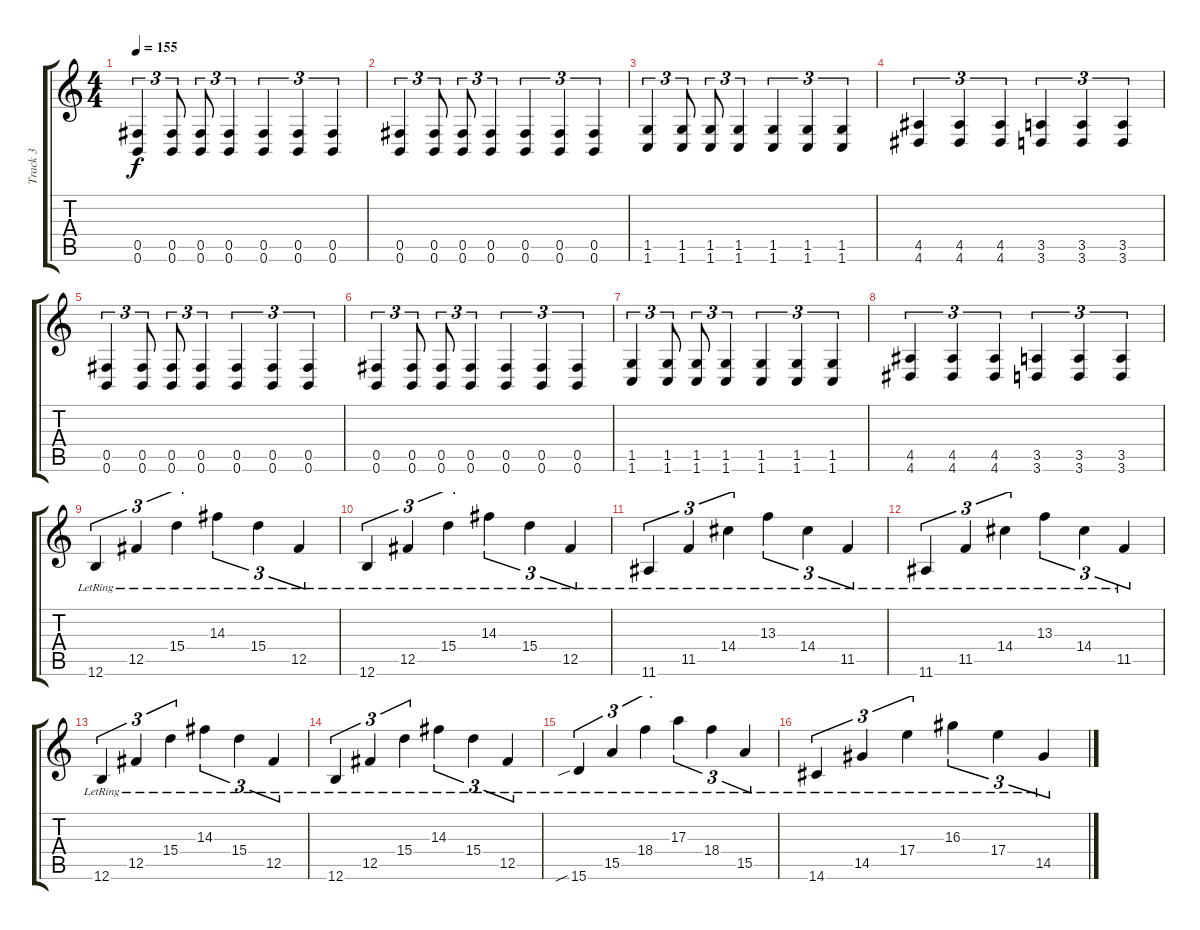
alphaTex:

\track ("Track 3" "Track 3") {instrument distortionguitar}
\staff {score tabs}
\tuning (Db4 Ab3 E3 B2 Gb2 B1) {hide}
\ts (4 4)
\tempo 155
\clef g2
\ks c
(0.5 0.6).4{tu (3 2) dy f instrument distortionguitar} (0.5 0.6).8{tu (3 2)} (0.5 0.6).8{tu (3 2)} (0.5 0.6).4{tu (3 2)} (0.5 0.6).4{tu (3 2)} (0.5 0.6).4{tu (3 2)} (0.5 0.6).4{tu (3 2)} |
(0.5 0.6).4{tu (3 2)} (0.5 0.6).8{tu (3 2)} (0.5 0.6).8{tu (3 2)} (0.5 0.6).4{tu (3 2)} (0.5 0.6).4{tu (3 2)} (0.5 0.6).4{tu (3 2)} (0.5 0.6).4{tu (3 2)} |
(1.5 1.6).4{tu (3 2)} (1.5 1.6).8{tu (3 2)} (1.5 1.6).8{tu (3 2)} (1.5 1.6).4{tu (3 2)} (1.5 1.6).4{tu (3 2)} (1.5 1.6).4{tu (3 2)} (1.5 1.6).4{tu (3 2)} |
(4.5 4.6).4{tu (3 2)} (4.5 4.6).4{tu (3 2)} (4.5 4.6).4{tu (3 2)} (3.5 3.6).4{tu (3 2)} (3.5 3.6).4{tu (3 2)} (3.5 3.6).4{tu (3 2)} |
(0.5 0.6).4{tu (3 2)} (0.5 0.6).8{tu (3 2)} (0.5 0.6).8{tu (3 2)} (0.5 0.6).4{tu (3 2)} (0.5 0.6).4{tu (3 2)} (0.5 0.6).4{tu (3 2)} (0.5 0.6).4{tu (3 2)} |
(0.5 0.6).4{tu (3 2)} (0.5 0.6).8{tu (3 2)} (0.5 0.6).8{tu (3 2)} (0.5 0.6).4{tu (3 2)} (0.5 0.6).4{tu (3 2)} (0.5 0.6).4{tu (3 2)} (0.5 0.6).4{tu (3 2)} |
(1.5 1.6).4{tu (3 2)} (1.5 1.6).8{tu (3 2)} (1.5 1.6).8{tu (3 2)} (1.5 1.6).4{tu (3 2)} (1.5 1.6).4{tu (3 2)} (1.5 1.6).4{tu (3 2)} (1.5 1.6).4{tu (3 2)} |
(4.5 4.6).4{tu (3 2)} (4.5 4.6).4{tu (3 2)} (4.5 4.6).4{tu (3 2)} (3.5 3.6).4{tu (3 2)} (3.5 3.6).4{tu (3 2)} (3.5 3.6).4{tu (3 2)} |
12.6{lr}.4{tu (3 2) volume 16 instrument electricguitarjazz} 12.5{lr}.4{tu (3 2)} 15.4{lr}.4{tu (3 2)} 14.3{lr}.4{tu (3 2)} 15.4{lr}.4{tu (3 2)} 12.5{lr}.4{tu (3 2)} |
12.6{lr}.4{tu (3 2)} 12.5{lr}.4{tu (3 2)} 15.4{lr}.4{tu (3 2)} 14.3{lr}.4{tu (3 2)} 15.4{lr}.4{tu (3 2)} 12.5{lr}.4{tu (3 2)} |
11.6{lr}.4{tu (3 2)} 11.5{lr}.4{tu (3 2)} 14.4{lr}.4{tu (3 2)} 13.3{lr}.4{tu (3 2)} 14.4{lr}.4{tu (3 2)} 11.5{lr}.4{tu (3 2)} |
11.6{lr}.4{tu (3 2)} 11.5{lr}.4{tu (3 2)} 14.4{lr}.4{tu (3 2)} 13.3{lr}.4{tu (3 2)} 14.4{lr}.4{tu (3 2)} 11.5{lr}.4{tu (3 2)} |
12.6{lr}.4{tu (3 2)} 12.5{lr}.4{tu (3 2)} 15.4{lr}.4{tu (3 2)} 14.3{lr}.4{tu (3 2)} 15.4{lr}.4{tu (3 2)} 12.5{lr}.4{tu (3 2)} |
12.6{lr}.4{tu (3 2)} 12.5{lr}.4{tu (3 2)} 15.4{lr}.4{tu (3 2)} 14.3{lr}.4{tu (3 2)} 15.4{lr}.4{tu (3 2)} 12.5{lr}.4{tu (3 2)} |
15.6{sib lr}.4{tu (3 2)} 15.5{lr}.4{tu (3 2)} 18.4{lr}.4{tu (3 2)} 17.3{lr}.4{tu (3 2)} 18.4{lr}.4{tu (3 2)} 15.5{lr}.4{tu (3 2)} |
14.6{lr}.4{tu (3 2)} 14.5{lr}.4{tu (3 2)} 17.4{lr}.4{tu (3 2)} 16.3{lr}.4{tu (3 2)} 17.4{lr}.4{tu (3 2)} 14.5{lr}.4{tu (3 2)}
